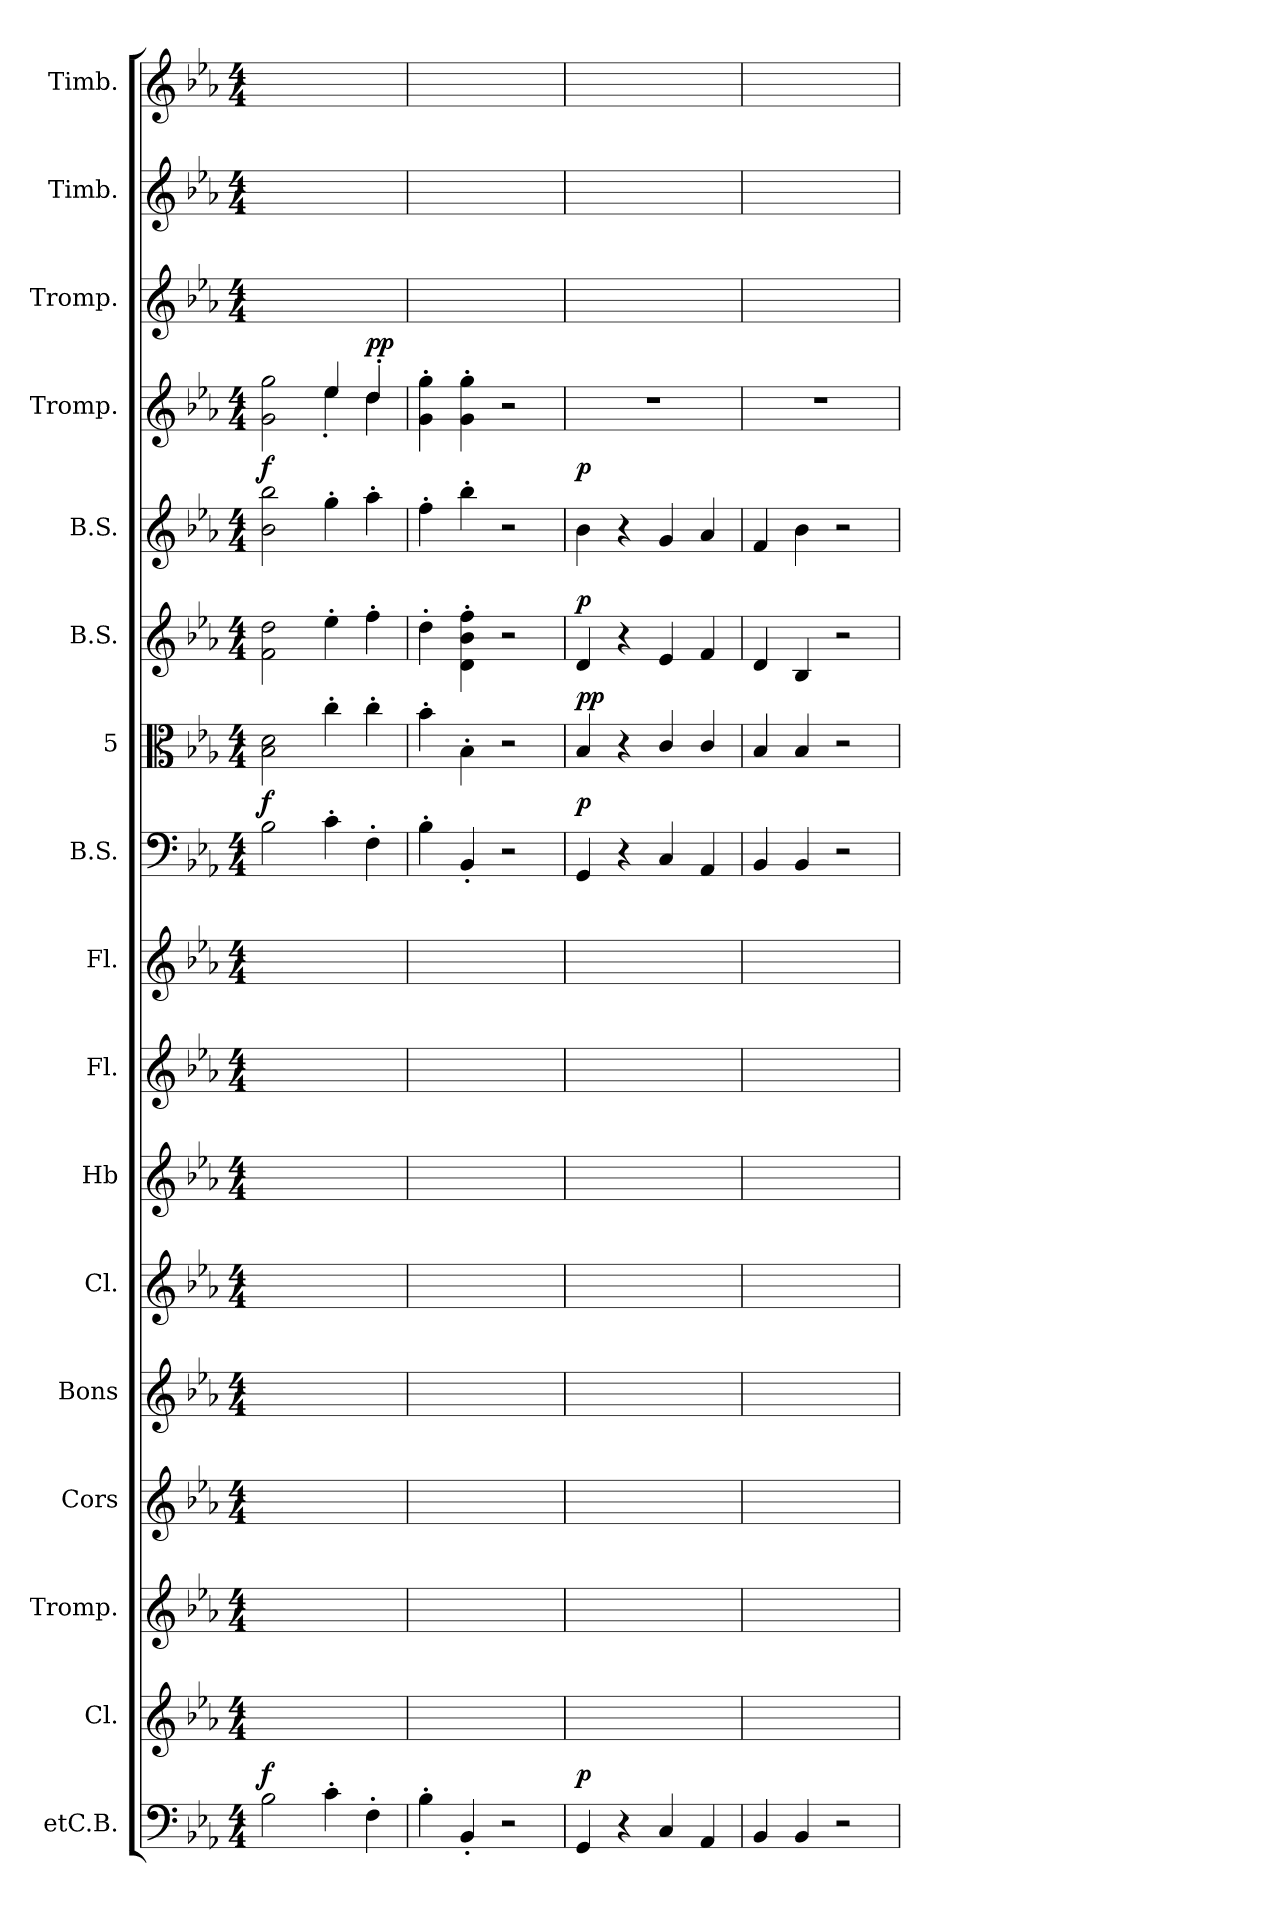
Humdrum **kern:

**kern	**dynam	**kern	**kern	**kern	**kern	**kern	**kern	**kern	**kern	**kern	**dynam	**kern	**dynam	**kern	**dynam	**kern	**dynam	**kern	**dynam	**kern	**kern	**kern
*part17	*part17	*part16	*part15	*part14	*part13	*part12	*part11	*part10	*part9	*part8	*part8	*part7	*part7	*part6	*part6	*part5	*part5	*part4	*part4	*part3	*part2	*part1
*staff17	*staff17	*staff16	*staff15	*staff14	*staff13	*staff12	*staff11	*staff10	*staff9	*staff8	*staff8	*staff7	*staff7	*staff6	*staff6	*staff5	*staff5	*staff4	*staff4	*staff3	*staff2	*staff1
*I"etC.B.	*	*I"Cl.	*I"Tromp.	*I"Cors	*I"Bons	*I"Сl.	*I"Hb	*I"Fl.	*I"Fl.	*I"B.S.	*	*I"5	*	*I"B.S.	*	*I"B.S.	*	*I"Tromp.	*	*I"Tromp.	*I"Timb.	*I"Timb.
*clefF4	*	*clefG2	*clefG2	*clefG2	*clefG2	*clefG2	*clefG2	*clefG2	*clefG2	*clefF4	*	*clefC3	*	*clefG2	*	*clefG2	*	*clefG2	*	*clefG2	*clefG2	*clefG2
*k[b-e-a-]	*	*k[b-e-a-]	*k[b-e-a-]	*k[b-e-a-]	*k[b-e-a-]	*k[b-e-a-]	*k[b-e-a-]	*k[b-e-a-]	*k[b-e-a-]	*k[b-e-a-]	*	*k[b-e-a-]	*	*k[b-e-a-]	*	*k[b-e-a-]	*	*k[b-e-a-]	*	*k[b-e-a-]	*k[b-e-a-]	*k[b-e-a-]
*M4/4	*	*M4/4	*M4/4	*M4/4	*M4/4	*M4/4	*M4/4	*M4/4	*M4/4	*M4/4	*	*M4/4	*	*M4/4	*	*M4/4	*	*M4/4	*	*M4/4	*M4/4	*M4/4
=1	=1	=1	=1	=1	=1	=1	=1	=1	=1	=1	=1	=1	=1	=1	=1	=1	=1	=1	=1	=1	=1	=1
*	*	*	*	*	*	*	*	*	*	*	*	*	*	*	*	*	*	*^	*	*	*	*
!	!LO:DY:a	!	!	!	!	!	!	!	!	!	!LO:DY:a	!	!	!	!	!	!LO:DY:a	!	!	!	!	!	!
2B-i\	f	1ryy	1ryy	1ryy	1ryy	1ryy	1ryy	1ryy	1ryy	2B-i\	f	2B-i\ 2di\	.	2fi\ 2ddi\	.	2b-i\ 2bb-i\	f	2gi\ 2ggi\	2ryy	.	1ryy	1ryy	1ryy
4c'>i\	.	.	.	.	.	.	.	.	.	4c'>i\	.	4cc'>i\	.	4ee-'>i\	.	4gg'>i\	.	4ee-i/	4ee-'>j\	.	.	.	.
!	!	!	!	!	!	!	!	!	!	!	!	!	!	!	!	!	!	!	!	!LO:DY:a	!	!	!
4F'>i\	.	.	.	.	.	.	.	.	.	4F'>i\	.	4cc'>i\	.	4ff'>i\	.	4aa-'>i\	.	4dd'>i/	4ddj\	pp	.	.	.
*	*	*	*	*	*	*	*	*	*	*	*	*	*	*	*	*	*	*v	*v	*	*	*	*
=2	=2	=2	=2	=2	=2	=2	=2	=2	=2	=2	=2	=2	=2	=2	=2	=2	=2	=2	=2	=2	=2	=2
4B-'>i\	.	1ryy	1ryy	1ryy	1ryy	1ryy	1ryy	1ryy	1ryy	4B-'>i\	.	4b-'>i\	.	4dd'>i\	.	4ff'>i\	.	4gi'>\ 4ggi'>\	.	1ryy	1ryy	1ryy
4BB-'<i/	.	.	.	.	.	.	.	.	.	4BB-'<i/	.	4B-'>i\	.	4di'>\ 4b-i'>\ 4ffi'>\	.	4bb-'>i\	.	4gi'>\ 4ggi'>\	.	.	.	.
2r	.	.	.	.	.	.	.	.	.	2r	.	2r	.	2r	.	2r	.	2r	.	.	.	.
=3	=3	=3	=3	=3	=3	=3	=3	=3	=3	=3	=3	=3	=3	=3	=3	=3	=3	=3	=3	=3	=3	=3
!	!LO:DY:a	!	!	!	!	!	!	!	!	!	!LO:DY:a	!	!LO:DY:a	!	!LO:DY:a	!	!LO:DY:a	!	!	!	!	!
4GGi/	p	1ryy	1ryy	1ryy	1ryy	1ryy	1ryy	1ryy	1ryy	4GGi/	p	4B-i/	pp	4di/	p	4b-i\	p	1r	.	1ryy	1ryy	1ryy
4r	.	.	.	.	.	.	.	.	.	4r	.	4r	.	4r	.	4r	.	.	.	.	.	.
4Ci/	.	.	.	.	.	.	.	.	.	4Ci/	.	4ci/	.	4e-i/	.	4gi/	.	.	.	.	.	.
4AA-i/	.	.	.	.	.	.	.	.	.	4AA-i/	.	4ci/	.	4fi/	.	4a-i/	.	.	.	.	.	.
=4	=4	=4	=4	=4	=4	=4	=4	=4	=4	=4	=4	=4	=4	=4	=4	=4	=4	=4	=4	=4	=4	=4
4BB-i/	.	1ryy	1ryy	1ryy	1ryy	1ryy	1ryy	1ryy	1ryy	4BB-i/	.	4B-i/	.	4di/	.	4fi/	.	1r	.	1ryy	1ryy	1ryy
4BB-i/	.	.	.	.	.	.	.	.	.	4BB-i/	.	4B-i/	.	4B-i/	.	4b-i\	.	.	.	.	.	.
2r	.	.	.	.	.	.	.	.	.	2r	.	2r	.	2r	.	2r	.	.	.	.	.	.
=	=	=	=	=	=	=	=	=	=	=	=	=	=	=	=	=	=	=	=	=	=	=
*-	*-	*-	*-	*-	*-	*-	*-	*-	*-	*-	*-	*-	*-	*-	*-	*-	*-	*-	*-	*-	*-	*-
